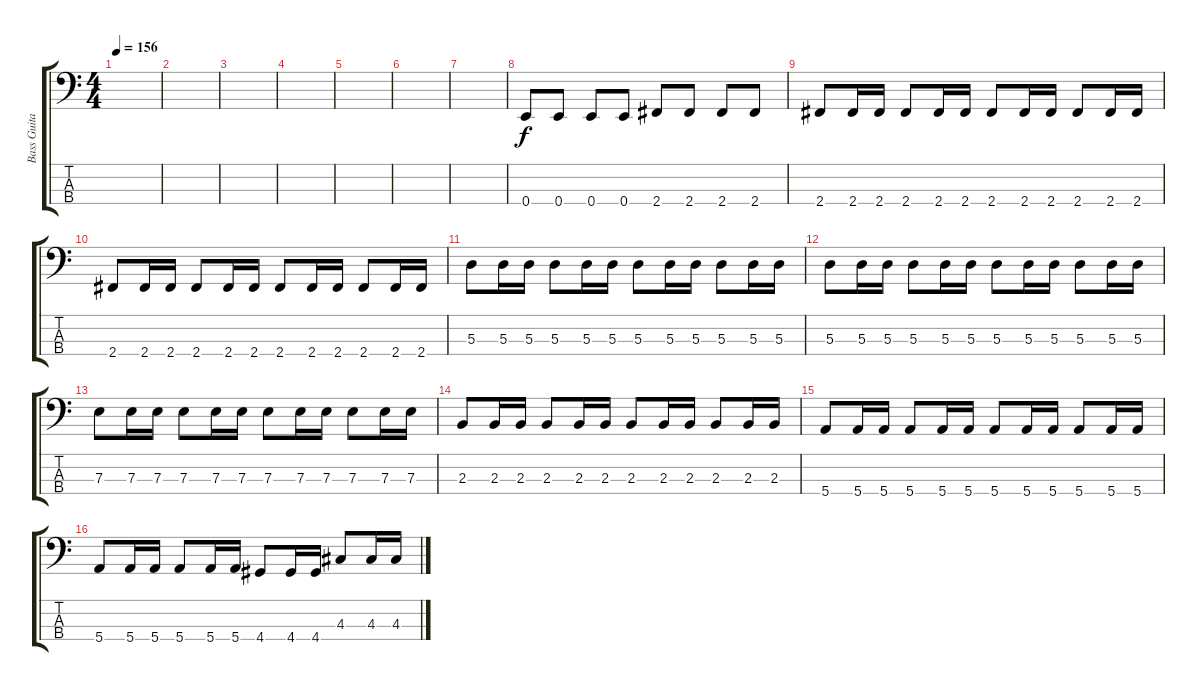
\track ("Bass Guitar" "Bass Guita") {instrument electricbasspick}
\staff {score tabs}
\tuning (G2 D2 A1 E1) {hide}
\ts (4 4)
\section ("" "")
\tempo 156
\clef f4
\ks c
|
|
|
|
|
|
|
0.4.8 0.4.8 0.4.8 0.4.8 2.4.8 2.4.8 2.4.8 2.4.8 |
2.4.8 2.4.16 2.4.16 2.4.8 2.4.16 2.4.16 2.4.8 2.4.16 2.4.16 2.4.8 2.4.16 2.4.16 |
2.4.8 2.4.16 2.4.16 2.4.8 2.4.16 2.4.16 2.4.8 2.4.16 2.4.16 2.4.8 2.4.16 2.4.16 |
5.3.8 5.3.16 5.3.16 5.3.8 5.3.16 5.3.16 5.3.8 5.3.16 5.3.16 5.3.8 5.3.16 5.3.16 |
5.3.8 5.3.16 5.3.16 5.3.8 5.3.16 5.3.16 5.3.8 5.3.16 5.3.16 5.3.8 5.3.16 5.3.16 |
7.3.8 7.3.16 7.3.16 7.3.8 7.3.16 7.3.16 7.3.8 7.3.16 7.3.16 7.3.8 7.3.16 7.3.16 |
2.3.8 2.3.16 2.3.16 2.3.8 2.3.16 2.3.16 2.3.8 2.3.16 2.3.16 2.3.8 2.3.16 2.3.16 |
5.4.8 5.4.16 5.4.16 5.4.8 5.4.16 5.4.16 5.4.8 5.4.16 5.4.16 5.4.8 5.4.16 5.4.16 |
5.4.8 5.4.16 5.4.16 5.4.8 5.4.16 5.4.16 4.4.8 4.4.16 4.4.16 4.3.8 4.3.16 4.3.16
